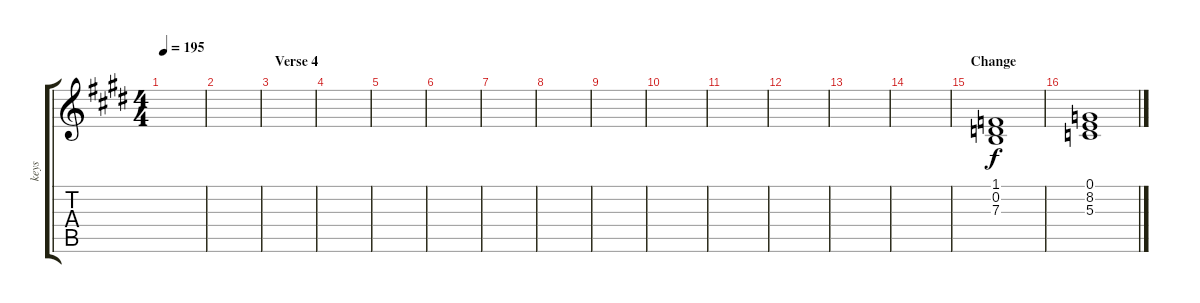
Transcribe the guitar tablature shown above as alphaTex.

\track ("keys" "keys") {instrument choiraahs}
\staff {score tabs}
\tuning (E4 B3 G3 D3 A2 E2) {hide}
\ts (4 4)
\tempo 195
\clef g2
\ks e
|
|
\section ("" "Verse 4")
|
|
|
|
|
|
|
|
|
|
|
|
\section ("" "Change")
(1.1 0.2 7.3).1 |
(0.1 8.2 5.3).1
